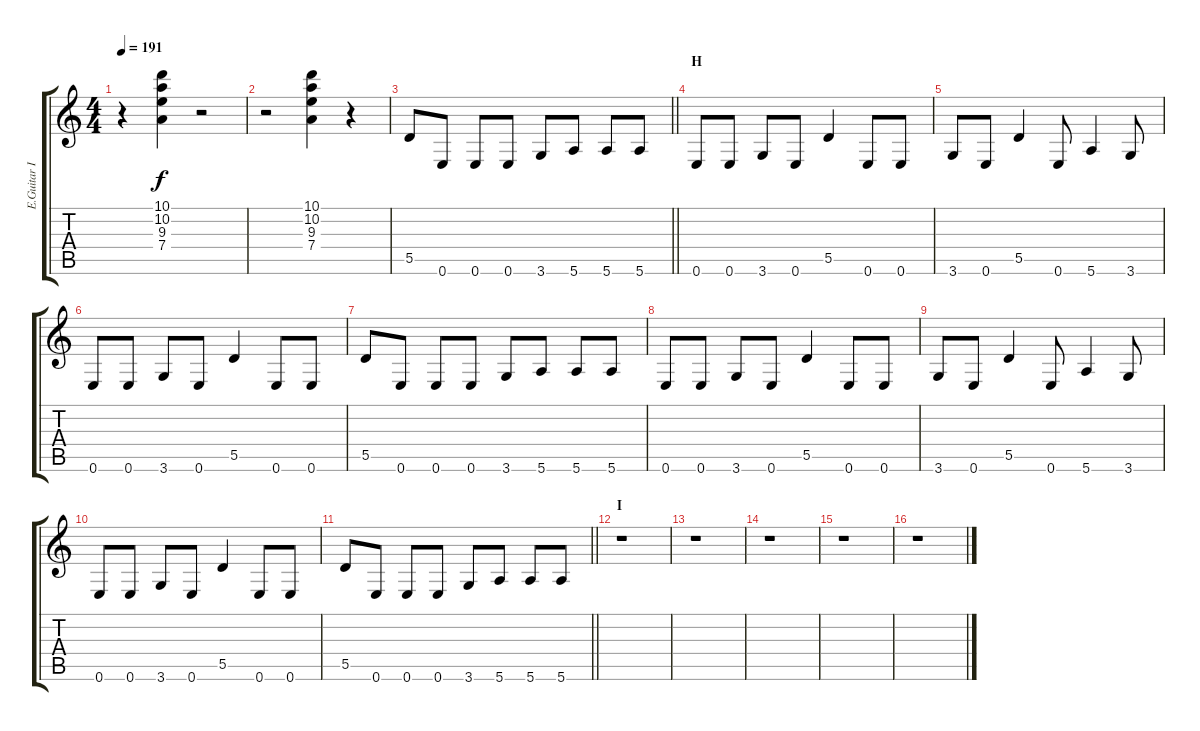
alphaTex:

\track ("E.Guitar II" "E.Guitar I") {instrument distortionguitar}
\staff {score tabs}
\tuning (E4 B3 G3 D3 A2 E2) {hide}
\ts (4 4)
\tempo 191
\clef g2
\ks c
r.4{dy f} (10.1 10.2 9.3 7.4).4 r.2 |
r.2 (10.1 10.2 9.3 7.4).4 r.4 |
\barLineRight lightlight
5.5.8 0.6.8 0.6.8 0.6.8 3.6.8 5.6.8 5.6.8 5.6.8 |
\section ("" "H")
0.6.8 0.6.8 3.6.8 0.6.8 5.5.4 0.6.8 0.6.8 |
3.6.8 0.6.8 5.5.4 0.6.8 5.6.4 3.6.8 |
0.6.8 0.6.8 3.6.8 0.6.8 5.5.4 0.6.8 0.6.8 |
5.5.8 0.6.8 0.6.8 0.6.8 3.6.8 5.6.8 5.6.8 5.6.8 |
0.6.8 0.6.8 3.6.8 0.6.8 5.5.4 0.6.8 0.6.8 |
3.6.8 0.6.8 5.5.4 0.6.8 5.6.4 3.6.8 |
0.6.8 0.6.8 3.6.8 0.6.8 5.5.4 0.6.8 0.6.8 |
\barLineRight lightlight
5.5.8 0.6.8 0.6.8 0.6.8 3.6.8 5.6.8 5.6.8 5.6.8 |
\section ("" "I")
r.1 |
r.1 |
r.1 |
r.1 |
r.1
